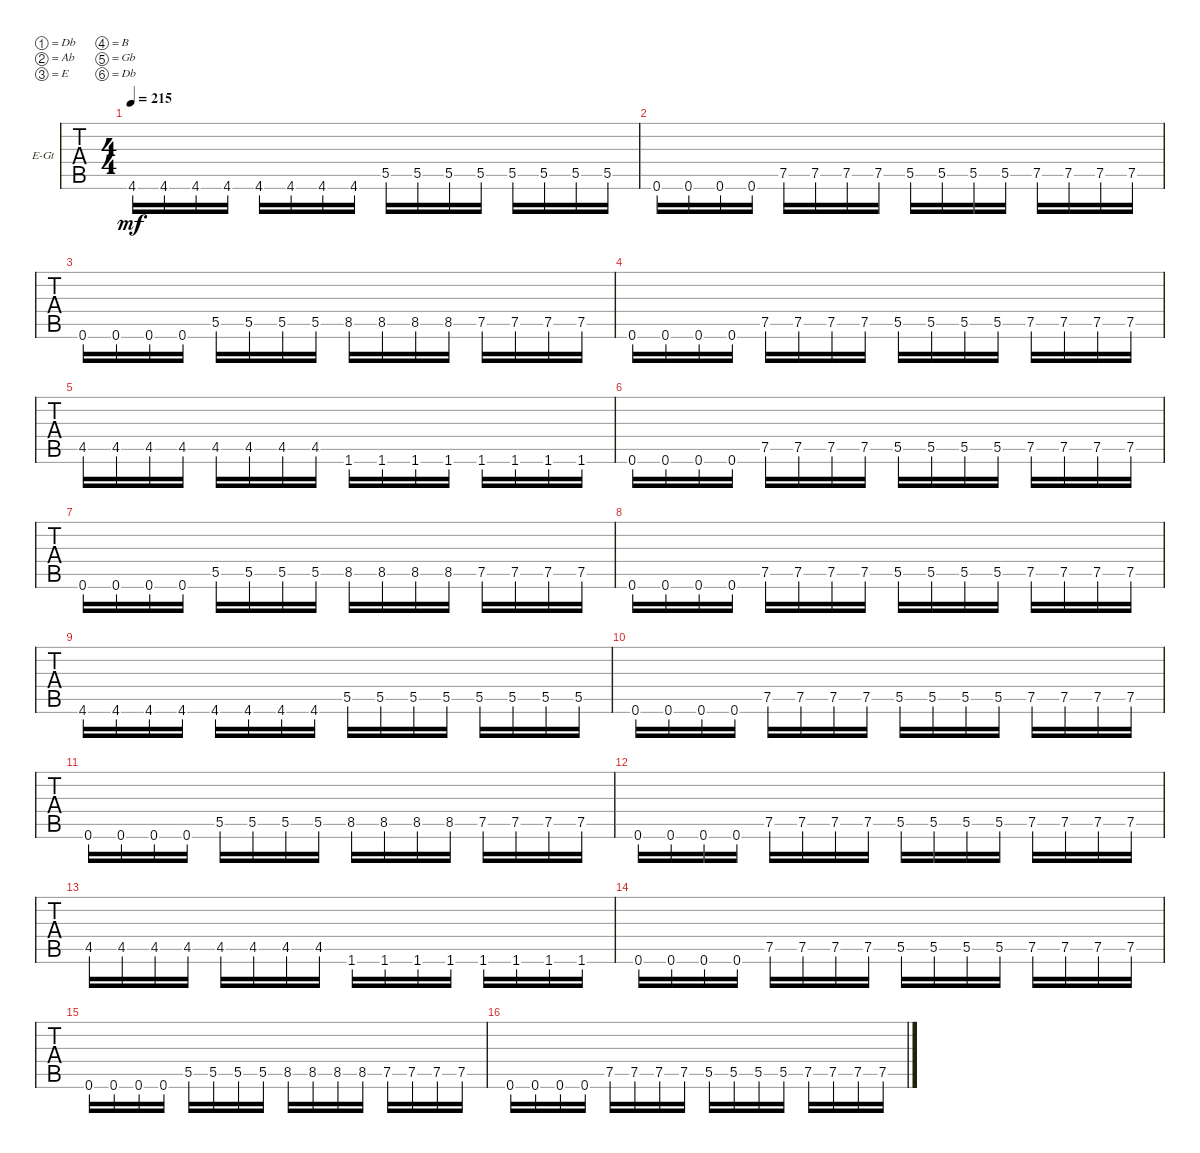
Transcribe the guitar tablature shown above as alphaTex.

\defaultSystemsLayout 4
\bracketExtendMode groupsimilarinstruments
\firstSystemTrackNameOrientation horizontal
\otherSystemsTrackNameOrientation horizontal
\track ("John Gallagher" "E-Gt") {instrument distortionguitar}
\staff {tabs}
\tuning (Db4 Ab3 E3 B2 Gb2 Db2)
\ts (4 4)
\tempo 215
\clef g2
\ks c
4.6.16{dy mf} 4.6.16 4.6.16 4.6.16 4.6.16 4.6.16 4.6.16 4.6.16 5.5.16 5.5.16 5.5.16 5.5.16 5.5.16 5.5.16 5.5.16 5.5.16 |
0.6.16 0.6.16 0.6.16 0.6.16 7.5.16 7.5.16 7.5.16 7.5.16 5.5.16 5.5.16 5.5.16 5.5.16 7.5.16 7.5.16 7.5.16 7.5.16 |
0.6.16 0.6.16 0.6.16 0.6.16 5.5.16 5.5.16 5.5.16 5.5.16 8.5.16 8.5.16 8.5.16 8.5.16 7.5.16 7.5.16 7.5.16 7.5.16 |
0.6.16 0.6.16 0.6.16 0.6.16 7.5.16 7.5.16 7.5.16 7.5.16 5.5.16 5.5.16 5.5.16 5.5.16 7.5.16 7.5.16 7.5.16 7.5.16 |
4.5.16 4.5.16 4.5.16 4.5.16 4.5.16 4.5.16 4.5.16 4.5.16 1.6.16 1.6.16 1.6.16 1.6.16 1.6.16 1.6.16 1.6.16 1.6.16 |
0.6.16 0.6.16 0.6.16 0.6.16 7.5.16 7.5.16 7.5.16 7.5.16 5.5.16 5.5.16 5.5.16 5.5.16 7.5.16 7.5.16 7.5.16 7.5.16 |
0.6.16 0.6.16 0.6.16 0.6.16 5.5.16 5.5.16 5.5.16 5.5.16 8.5.16 8.5.16 8.5.16 8.5.16 7.5.16 7.5.16 7.5.16 7.5.16 |
0.6.16 0.6.16 0.6.16 0.6.16 7.5.16 7.5.16 7.5.16 7.5.16 5.5.16 5.5.16 5.5.16 5.5.16 7.5.16 7.5.16 7.5.16 7.5.16 |
4.6.16 4.6.16 4.6.16 4.6.16 4.6.16 4.6.16 4.6.16 4.6.16 5.5.16 5.5.16 5.5.16 5.5.16 5.5.16 5.5.16 5.5.16 5.5.16 |
0.6.16 0.6.16 0.6.16 0.6.16 7.5.16 7.5.16 7.5.16 7.5.16 5.5.16 5.5.16 5.5.16 5.5.16 7.5.16 7.5.16 7.5.16 7.5.16 |
0.6.16 0.6.16 0.6.16 0.6.16 5.5.16 5.5.16 5.5.16 5.5.16 8.5.16 8.5.16 8.5.16 8.5.16 7.5.16 7.5.16 7.5.16 7.5.16 |
0.6.16 0.6.16 0.6.16 0.6.16 7.5.16 7.5.16 7.5.16 7.5.16 5.5.16 5.5.16 5.5.16 5.5.16 7.5.16 7.5.16 7.5.16 7.5.16 |
4.5.16 4.5.16 4.5.16 4.5.16 4.5.16 4.5.16 4.5.16 4.5.16 1.6.16 1.6.16 1.6.16 1.6.16 1.6.16 1.6.16 1.6.16 1.6.16 |
0.6.16 0.6.16 0.6.16 0.6.16 7.5.16 7.5.16 7.5.16 7.5.16 5.5.16 5.5.16 5.5.16 5.5.16 7.5.16 7.5.16 7.5.16 7.5.16 |
0.6.16 0.6.16 0.6.16 0.6.16 5.5.16 5.5.16 5.5.16 5.5.16 8.5.16 8.5.16 8.5.16 8.5.16 7.5.16 7.5.16 7.5.16 7.5.16 |
0.6.16 0.6.16 0.6.16 0.6.16 7.5.16 7.5.16 7.5.16 7.5.16 5.5.16 5.5.16 5.5.16 5.5.16 7.5.16 7.5.16 7.5.16 7.5.16
